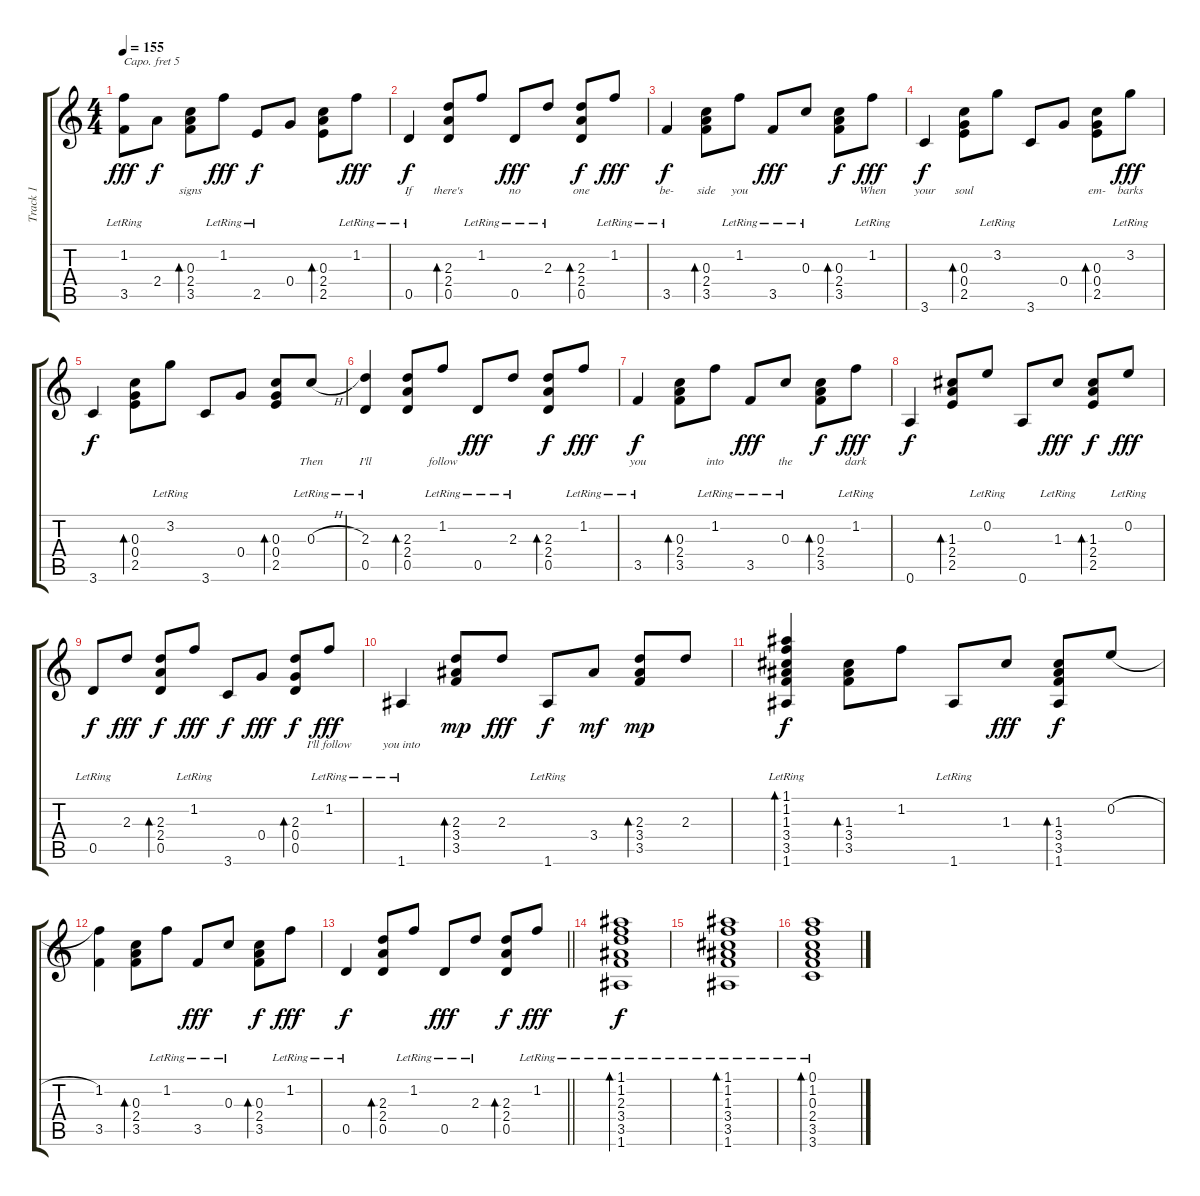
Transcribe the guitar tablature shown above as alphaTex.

\track ("Track 1" "Track 1") {instrument acousticguitarsteel}
\staff {score tabs}
\capo 5
\tuning (E4 B3 G3 D3 A2 E2) {hide}
\ts (4 4)
\tempo 155
\clef g2
\ks c
(1.2 3.5{lr}).8{lyrics (0 "") lyrics (1 "") lyrics (2 "") lyrics (3 "") lyrics (4 "") dy fff} 2.4.8{lyrics (0 "") lyrics (1 "") lyrics (2 "") lyrics (3 "") lyrics (4 "") dy f} (0.3 2.4 3.5).8{bd 60 lyrics (0 "signs") lyrics (1 "") lyrics (2 "") lyrics (3 "") lyrics (4 "")} 1.2{lr}.8{lyrics (0 "") lyrics (1 "") lyrics (2 "") lyrics (3 "") lyrics (4 "") dy fff} 2.5{lr}.8{lyrics (0 "") lyrics (1 "") lyrics (2 "") lyrics (3 "") lyrics (4 "") dy f} 0.4.8{lyrics (0 "") lyrics (1 "") lyrics (2 "") lyrics (3 "") lyrics (4 "")} (0.3 2.4 2.5).8{bd 60 lyrics (0 "") lyrics (1 "") lyrics (2 "") lyrics (3 "") lyrics (4 "")} 1.2{lr}.8{lyrics (0 "") lyrics (1 "") lyrics (2 "") lyrics (3 "") lyrics (4 "") dy fff} |
0.5{lr}.4{lyrics (0 "If") lyrics (1 "") lyrics (2 "") lyrics (3 "") lyrics (4 "") dy f} (2.3 2.4 0.5).8{bd 60 lyrics (0 "there's") lyrics (1 "") lyrics (2 "") lyrics (3 "") lyrics (4 "")} 1.2{lr}.8{lyrics (0 "") lyrics (1 "") lyrics (2 "") lyrics (3 "") lyrics (4 "")} 0.5{lr}.8{lyrics (0 "no") lyrics (1 "") lyrics (2 "") lyrics (3 "") lyrics (4 "") dy fff} 2.3{lr}.8{lyrics (0 "") lyrics (1 "") lyrics (2 "") lyrics (3 "") lyrics (4 "")} (2.3 2.4 0.5).8{bd 60 lyrics (0 "one") lyrics (1 "") lyrics (2 "") lyrics (3 "") lyrics (4 "") dy f} 1.2{lr}.8{lyrics (0 "") lyrics (1 "") lyrics (2 "") lyrics (3 "") lyrics (4 "") dy fff} |
3.5{lr}.4{lyrics (0 "be-") lyrics (1 "") lyrics (2 "") lyrics (3 "") lyrics (4 "") dy f} (0.3 2.4 3.5).8{bd 60 lyrics (0 "side") lyrics (1 "") lyrics (2 "") lyrics (3 "") lyrics (4 "")} 1.2{lr}.8{lyrics (0 "you") lyrics (1 "") lyrics (2 "") lyrics (3 "") lyrics (4 "")} 3.5{lr}.8{lyrics (0 "") lyrics (1 "") lyrics (2 "") lyrics (3 "") lyrics (4 "") dy fff} 0.3{lr}.8{lyrics (0 "") lyrics (1 "") lyrics (2 "") lyrics (3 "") lyrics (4 "")} (0.3 2.4 3.5).8{bd 60 lyrics (0 "") lyrics (1 "") lyrics (2 "") lyrics (3 "") lyrics (4 "") dy f} 1.2{lr}.8{lyrics (0 "When") lyrics (1 "") lyrics (2 "") lyrics (3 "") lyrics (4 "") dy fff} |
3.6.4{lyrics (0 "your") lyrics (1 "") lyrics (2 "") lyrics (3 "") lyrics (4 "") dy f} (0.3 0.4 2.5).8{bd 60 lyrics (0 "soul") lyrics (1 "") lyrics (2 "") lyrics (3 "") lyrics (4 "")} 3.2{lr}.8{lyrics (0 "") lyrics (1 "") lyrics (2 "") lyrics (3 "") lyrics (4 "")} 3.6.8{lyrics (0 "") lyrics (1 "") lyrics (2 "") lyrics (3 "") lyrics (4 "")} 0.4.8{lyrics (0 "") lyrics (1 "") lyrics (2 "") lyrics (3 "") lyrics (4 "")} (0.3 0.4 2.5).8{bd 60 lyrics (0 "em-") lyrics (1 "") lyrics (2 "") lyrics (3 "") lyrics (4 "")} 3.2{lr}.8{lyrics (0 "barks") lyrics (1 "") lyrics (2 "") lyrics (3 "") lyrics (4 "") dy fff} |
3.6.4{lyrics (0 "") lyrics (1 "") lyrics (2 "") lyrics (3 "") lyrics (4 "") dy f} (0.3 0.4 2.5).8{bd 60 lyrics (0 "") lyrics (1 "") lyrics (2 "") lyrics (3 "") lyrics (4 "")} 3.2{lr}.8{lyrics (0 "") lyrics (1 "") lyrics (2 "") lyrics (3 "") lyrics (4 "")} 3.6.8{lyrics (0 "") lyrics (1 "") lyrics (2 "") lyrics (3 "") lyrics (4 "")} 0.4.8{lyrics (0 "") lyrics (1 "") lyrics (2 "") lyrics (3 "") lyrics (4 "")} (0.3 0.4 2.5).8{bd 60 lyrics (0 "") lyrics (1 "") lyrics (2 "") lyrics (3 "") lyrics (4 "")} 0.3{h lr}.8{lyrics (0 "Then") lyrics (1 "") lyrics (2 "") lyrics (3 "") lyrics (4 "")} |
(2.3 0.5{lr}).4{lyrics (0 "I'll") lyrics (1 "") lyrics (2 "") lyrics (3 "") lyrics (4 "")} (2.3 2.4 0.5).8{bd 60 lyrics (0 "") lyrics (1 "") lyrics (2 "") lyrics (3 "") lyrics (4 "")} 1.2{lr}.8{lyrics (0 "follow") lyrics (1 "") lyrics (2 "") lyrics (3 "") lyrics (4 "")} 0.5{lr}.8{lyrics (0 "") lyrics (1 "") lyrics (2 "") lyrics (3 "") lyrics (4 "") dy fff} 2.3{lr}.8{lyrics (0 "") lyrics (1 "") lyrics (2 "") lyrics (3 "") lyrics (4 "")} (2.3 2.4 0.5).8{bd 60 lyrics (0 "") lyrics (1 "") lyrics (2 "") lyrics (3 "") lyrics (4 "") dy f} 1.2{lr}.8{lyrics (0 "") lyrics (1 "") lyrics (2 "") lyrics (3 "") lyrics (4 "") dy fff} |
3.5{lr}.4{lyrics (0 "you") lyrics (1 "") lyrics (2 "") lyrics (3 "") lyrics (4 "") dy f} (0.3 2.4 3.5).8{bd 60 lyrics (0 "") lyrics (1 "") lyrics (2 "") lyrics (3 "") lyrics (4 "")} 1.2{lr}.8{lyrics (0 "into") lyrics (1 "") lyrics (2 "") lyrics (3 "") lyrics (4 "")} 3.5{lr}.8{lyrics (0 "") lyrics (1 "") lyrics (2 "") lyrics (3 "") lyrics (4 "") dy fff} 0.3{lr}.8{lyrics (0 "the") lyrics (1 "") lyrics (2 "") lyrics (3 "") lyrics (4 "")} (0.3 2.4 3.5).8{bd 60 lyrics (0 "") lyrics (1 "") lyrics (2 "") lyrics (3 "") lyrics (4 "") dy f} 1.2{lr}.8{lyrics (0 "dark") lyrics (1 "") lyrics (2 "") lyrics (3 "") lyrics (4 "") dy fff} |
0.6.4{lyrics (0 "") lyrics (1 "") lyrics (2 "") lyrics (3 "") lyrics (4 "") dy f} (1.3 2.4 2.5).8{bd 60 lyrics (0 "") lyrics (1 "") lyrics (2 "") lyrics (3 "") lyrics (4 "")} 0.2{lr}.8{lyrics (0 "") lyrics (1 "") lyrics (2 "") lyrics (3 "") lyrics (4 "")} 0.6.8{lyrics (0 "") lyrics (1 "") lyrics (2 "") lyrics (3 "") lyrics (4 "")} 1.3{lr}.8{lyrics (0 "") lyrics (1 "") lyrics (2 "") lyrics (3 "") lyrics (4 "") dy fff} (1.3 2.4 2.5).8{bd 60 lyrics (0 "") lyrics (1 "") lyrics (2 "") lyrics (3 "") lyrics (4 "") dy f} 0.2{lr}.8{lyrics (0 "") lyrics (1 "") lyrics (2 "") lyrics (3 "") lyrics (4 "") dy fff} |
0.5{lr}.8{lyrics (0 "") lyrics (1 "") lyrics (2 "") lyrics (3 "") lyrics (4 "") dy f} 2.3.8{lyrics (0 "") lyrics (1 "") lyrics (2 "") lyrics (3 "") lyrics (4 "") dy fff} (2.3 2.4 0.5).8{bd 60 lyrics (0 "") lyrics (1 "") lyrics (2 "") lyrics (3 "") lyrics (4 "") dy f} 1.2{lr}.8{lyrics (0 "") lyrics (1 "") lyrics (2 "") lyrics (3 "") lyrics (4 "") dy fff} 3.6.8{lyrics (0 "") lyrics (1 "") lyrics (2 "") lyrics (3 "") lyrics (4 "") dy f} 0.4.8{lyrics (0 "") lyrics (1 "") lyrics (2 "") lyrics (3 "") lyrics (4 "") dy fff} (2.3 0.4 0.5).8{bd 60 lyrics (0 "") lyrics (1 "") lyrics (2 "") lyrics (3 "") lyrics (4 "") dy f} 1.2{lr}.8{lyrics (0 "I'll follow") lyrics (1 "") lyrics (2 "") lyrics (3 "") lyrics (4 "") dy fff} |
1.6{lr}.4{lyrics (0 "you into") lyrics (1 "") lyrics (2 "") lyrics (3 "") lyrics (4 "")} (2.3 3.4 3.5).8{bd 60 lyrics (0 "") lyrics (1 "") lyrics (2 "") lyrics (3 "") lyrics (4 "") dy mp} 2.3.8{lyrics (0 "") lyrics (1 "") lyrics (2 "") lyrics (3 "") lyrics (4 "") dy fff} 1.6{lr}.8{lyrics (0 "") lyrics (1 "") lyrics (2 "") lyrics (3 "") lyrics (4 "") dy f} 3.4.8{lyrics (0 "") lyrics (1 "") lyrics (2 "") lyrics (3 "") lyrics (4 "") dy mf} (2.3 3.4 3.5).8{bd 60 lyrics (0 "") lyrics (1 "") lyrics (2 "") lyrics (3 "") lyrics (4 "") dy mp} 2.3.8{lyrics (0 "") lyrics (1 "") lyrics (2 "") lyrics (3 "") lyrics (4 "")} |
(1.1{lr} 1.2{lr} 1.3{lr} 3.4{lr} 3.5{lr} 1.6{lr}).4{bd 120 lyrics (0 "") lyrics (1 "") lyrics (2 "") lyrics (3 "") lyrics (4 "") dy f} (1.3 3.4 3.5).8{bd 60 lyrics (0 "") lyrics (1 "") lyrics (2 "") lyrics (3 "") lyrics (4 "")} 1.2.8{lyrics (0 "") lyrics (1 "") lyrics (2 "") lyrics (3 "") lyrics (4 "")} 1.6{lr}.8{lyrics (0 "") lyrics (1 "") lyrics (2 "") lyrics (3 "") lyrics (4 "")} 1.3.8{lyrics (0 "") lyrics (1 "") lyrics (2 "") lyrics (3 "") lyrics (4 "") dy fff} (1.3 3.4 3.5 1.6).8{bd 60 lyrics (0 "") lyrics (1 "") lyrics (2 "") lyrics (3 "") lyrics (4 "") dy f} 0.2{h}.8{lyrics (0 "") lyrics (1 "") lyrics (2 "") lyrics (3 "") lyrics (4 "")} |
(1.2 3.5).4{lyrics (0 "") lyrics (1 "") lyrics (2 "") lyrics (3 "") lyrics (4 "")} (0.3 2.4 3.5).8{bd 60} 1.2{lr}.8 3.5{lr}.8{dy fff} 0.3{lr}.8 (0.3 2.4 3.5).8{bd 60 dy f} 1.2{lr}.8{dy fff} |
\barLineRight lightlight
0.5{lr}.4{dy f} (2.3 2.4 0.5).8{bd 60} 1.2{lr}.8 0.5{lr}.8{dy fff} 2.3{lr}.8 (2.3 2.4 0.5).8{bd 60 dy f} 1.2{lr}.8{dy fff} |
(1.1{lr} 1.2{lr} 2.3{lr} 3.4{lr} 3.5{lr} 1.6{lr}).1{bd 120 dy f} |
(1.1{lr} 1.2{lr} 1.3{lr} 3.4{lr} 3.5{lr} 1.6{lr}).1{bd 120} |
(0.1{lr} 1.2{lr} 0.3{lr} 2.4{lr} 3.5{lr} 3.6{lr}).1{bd 120}
